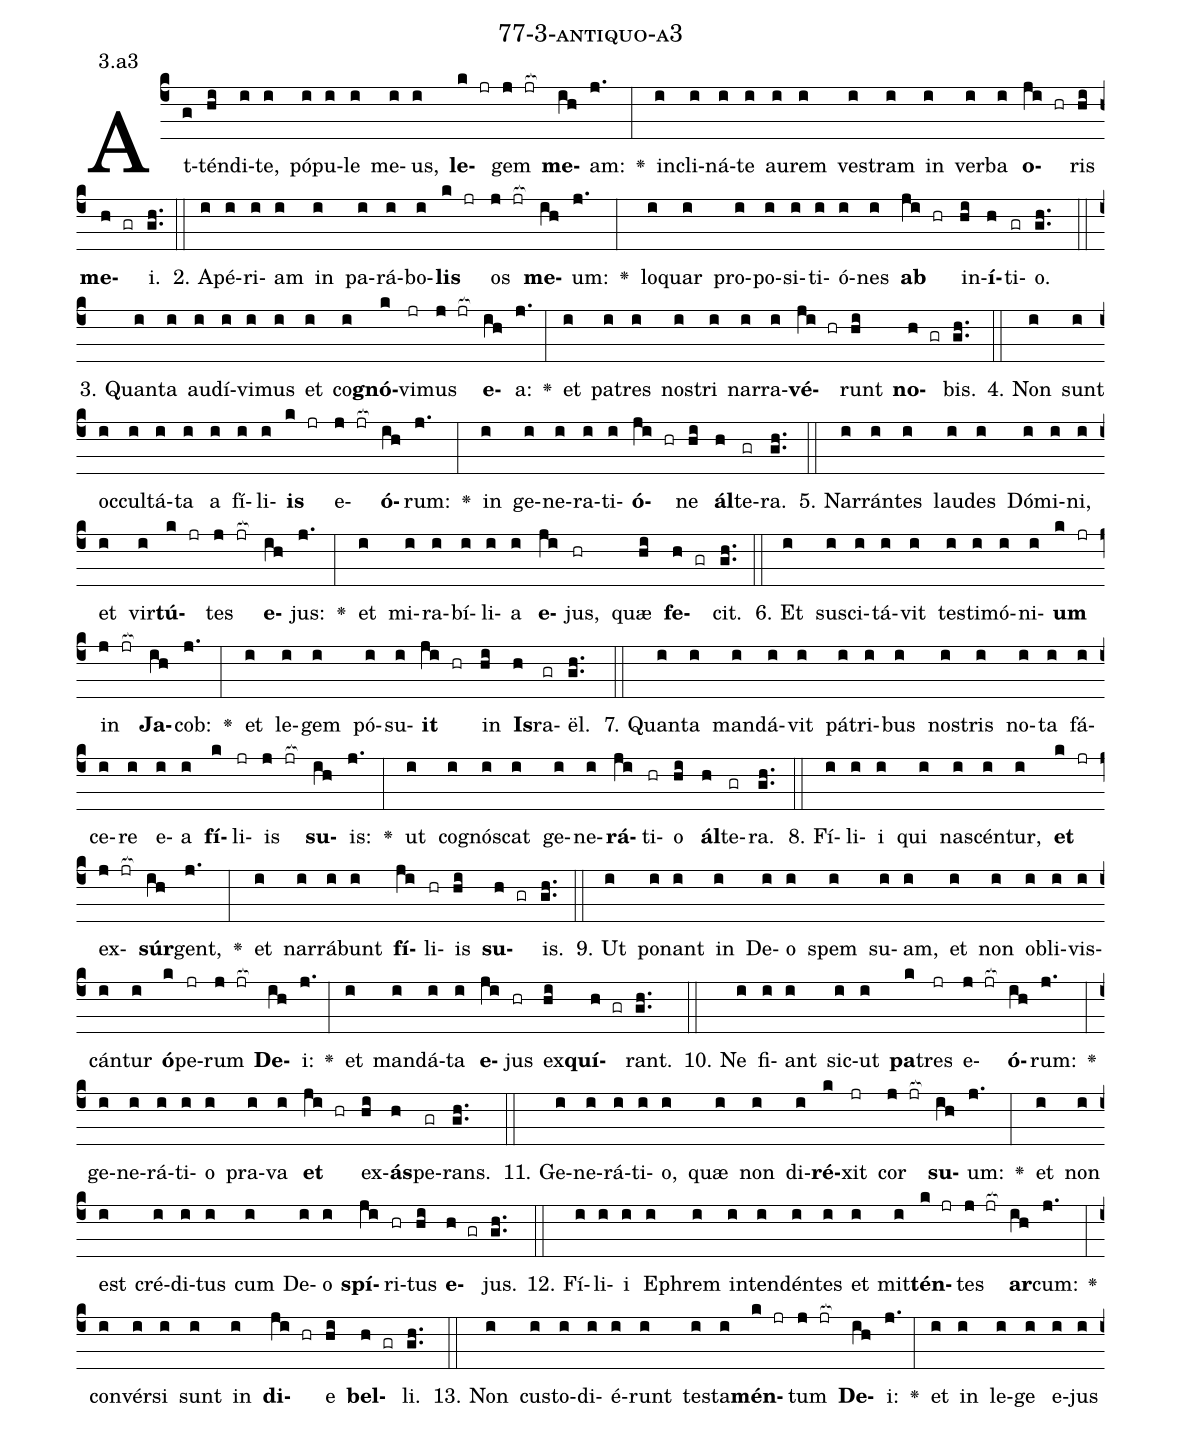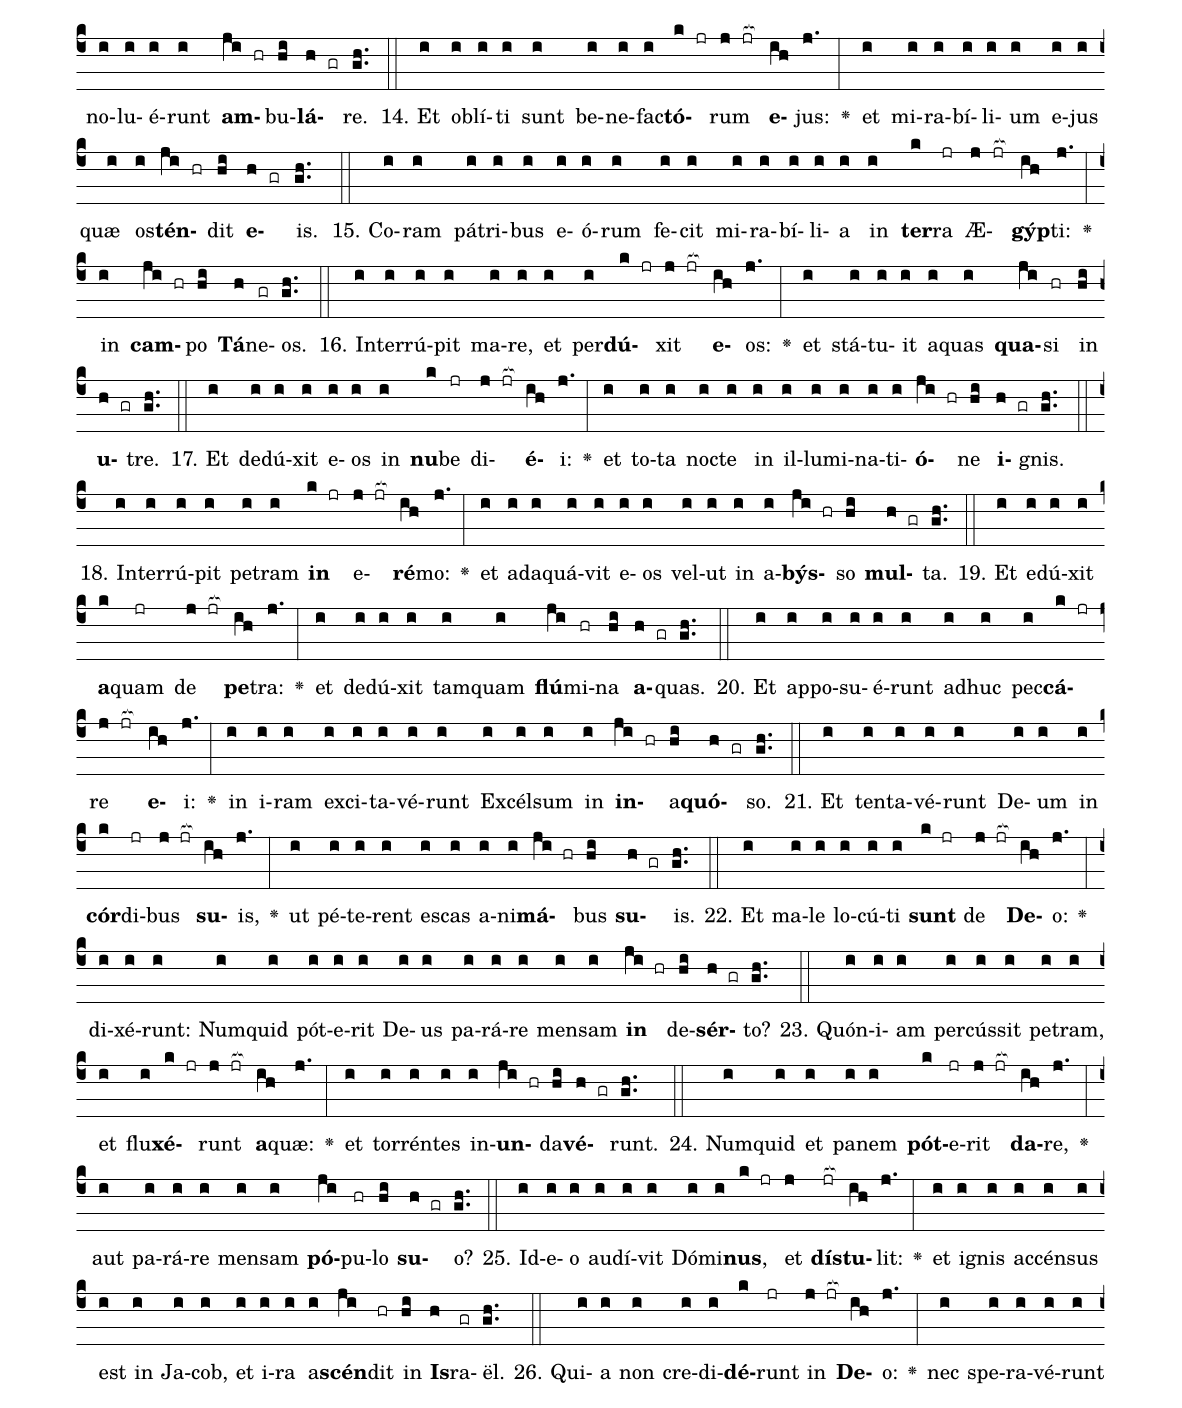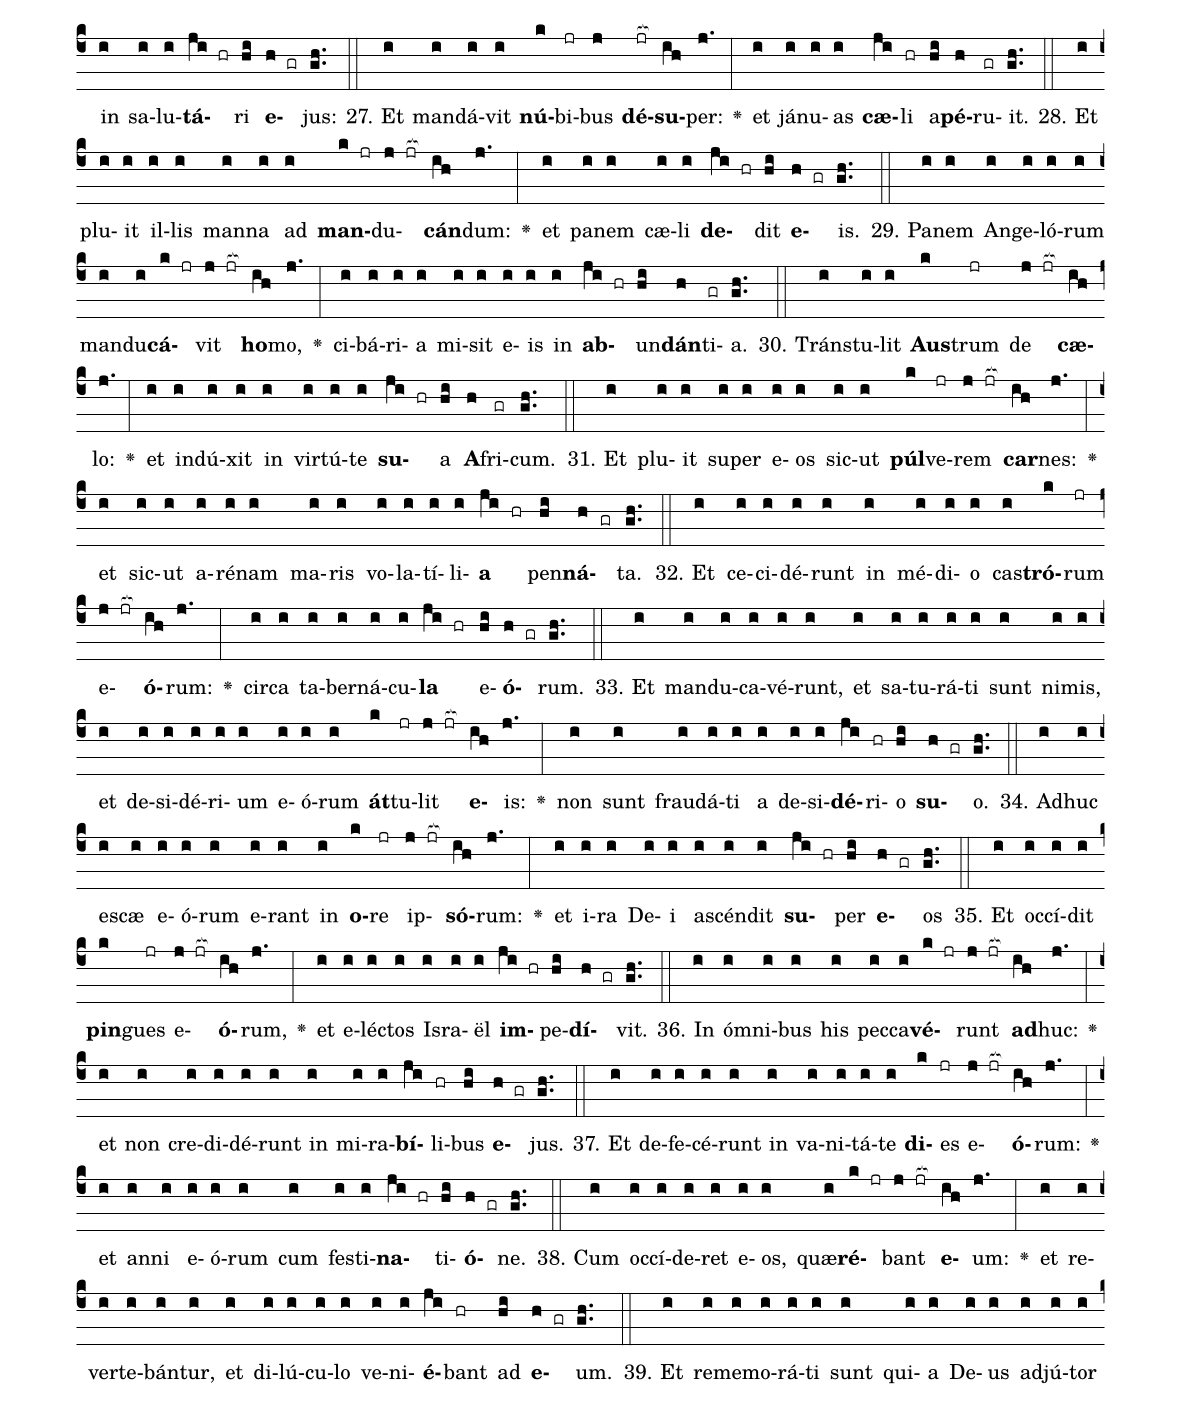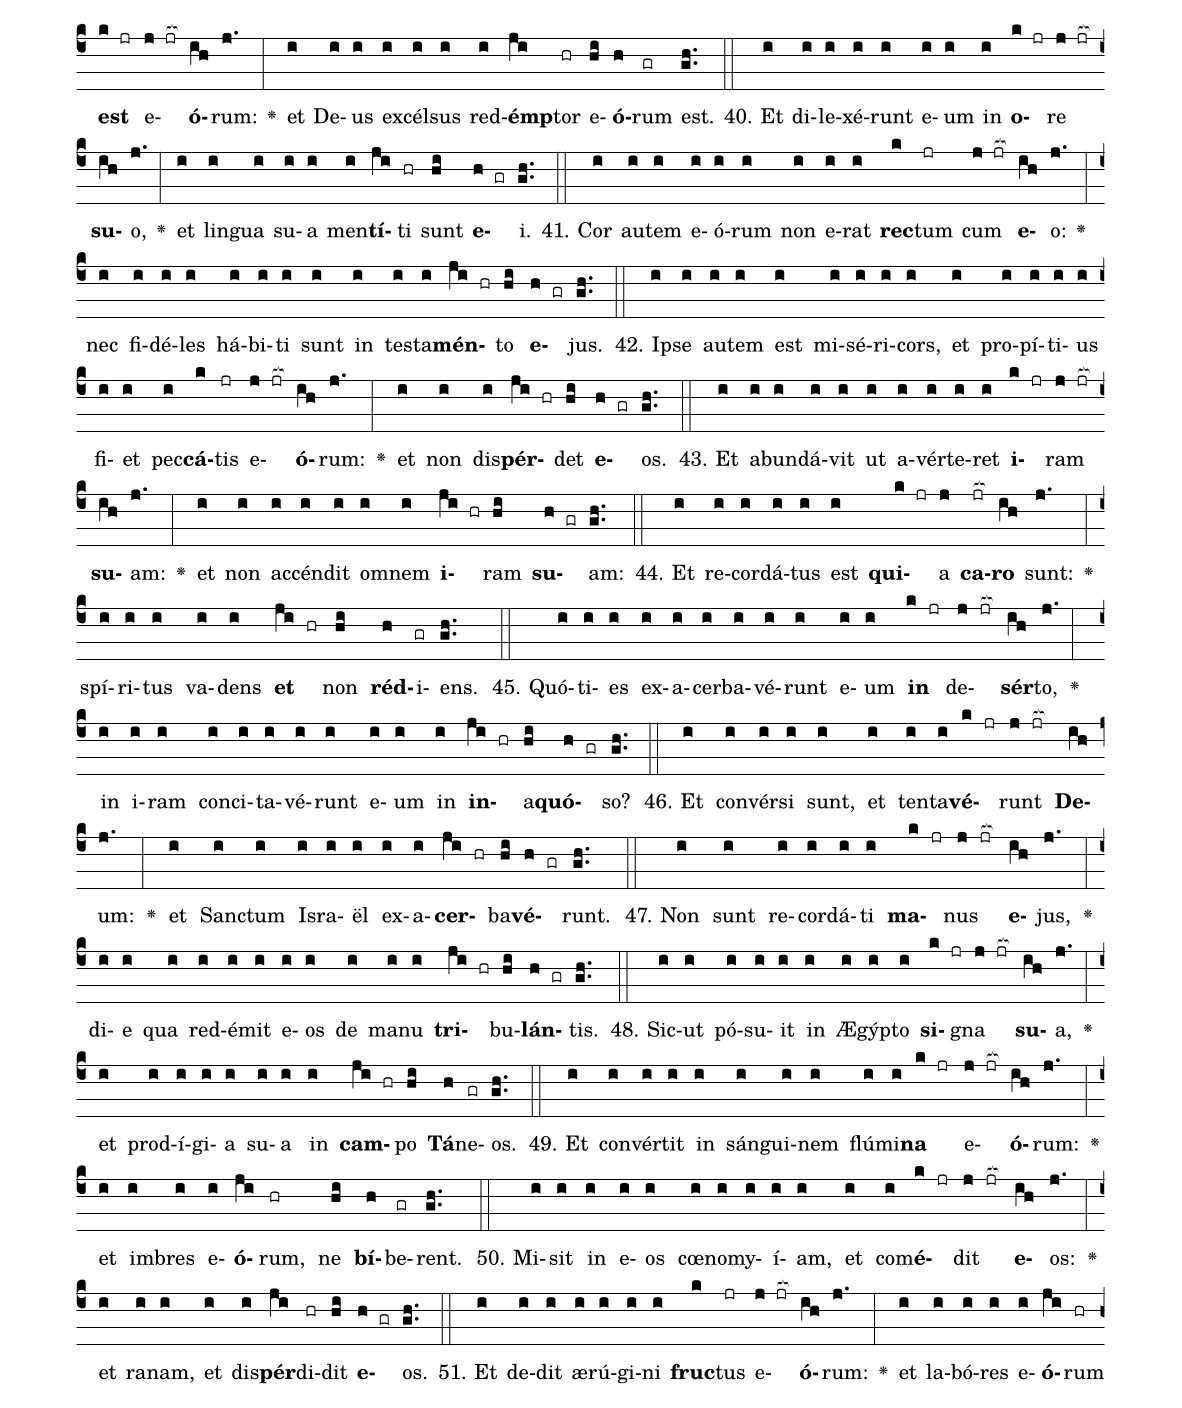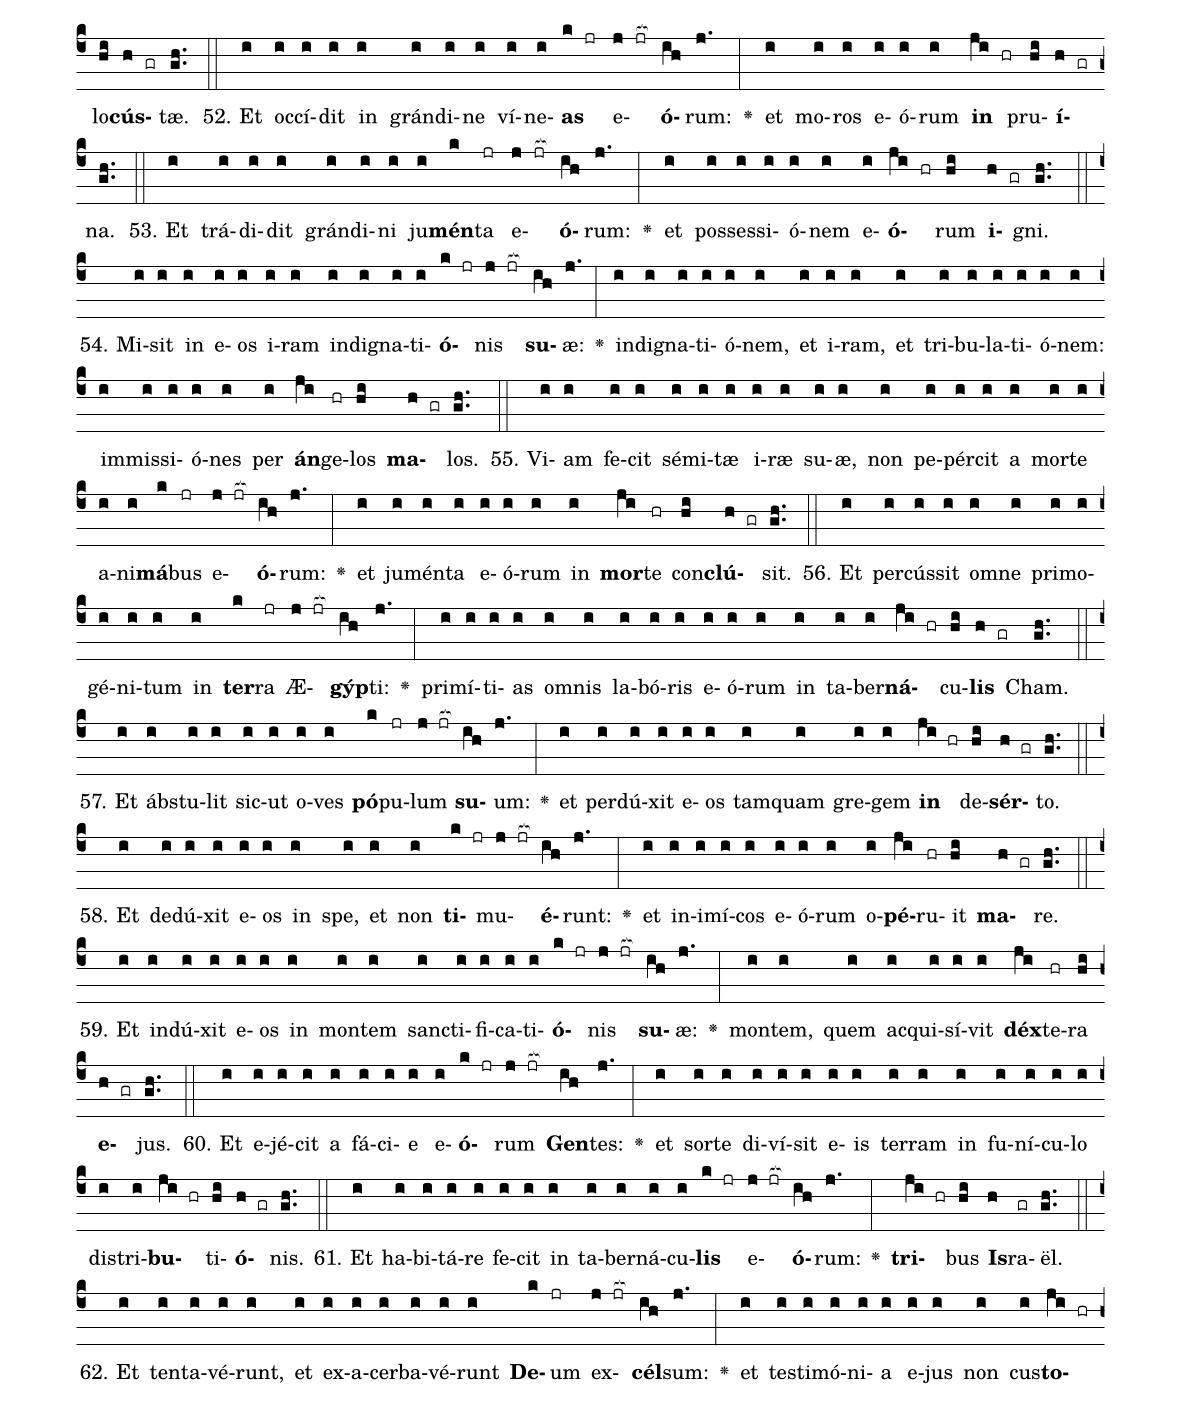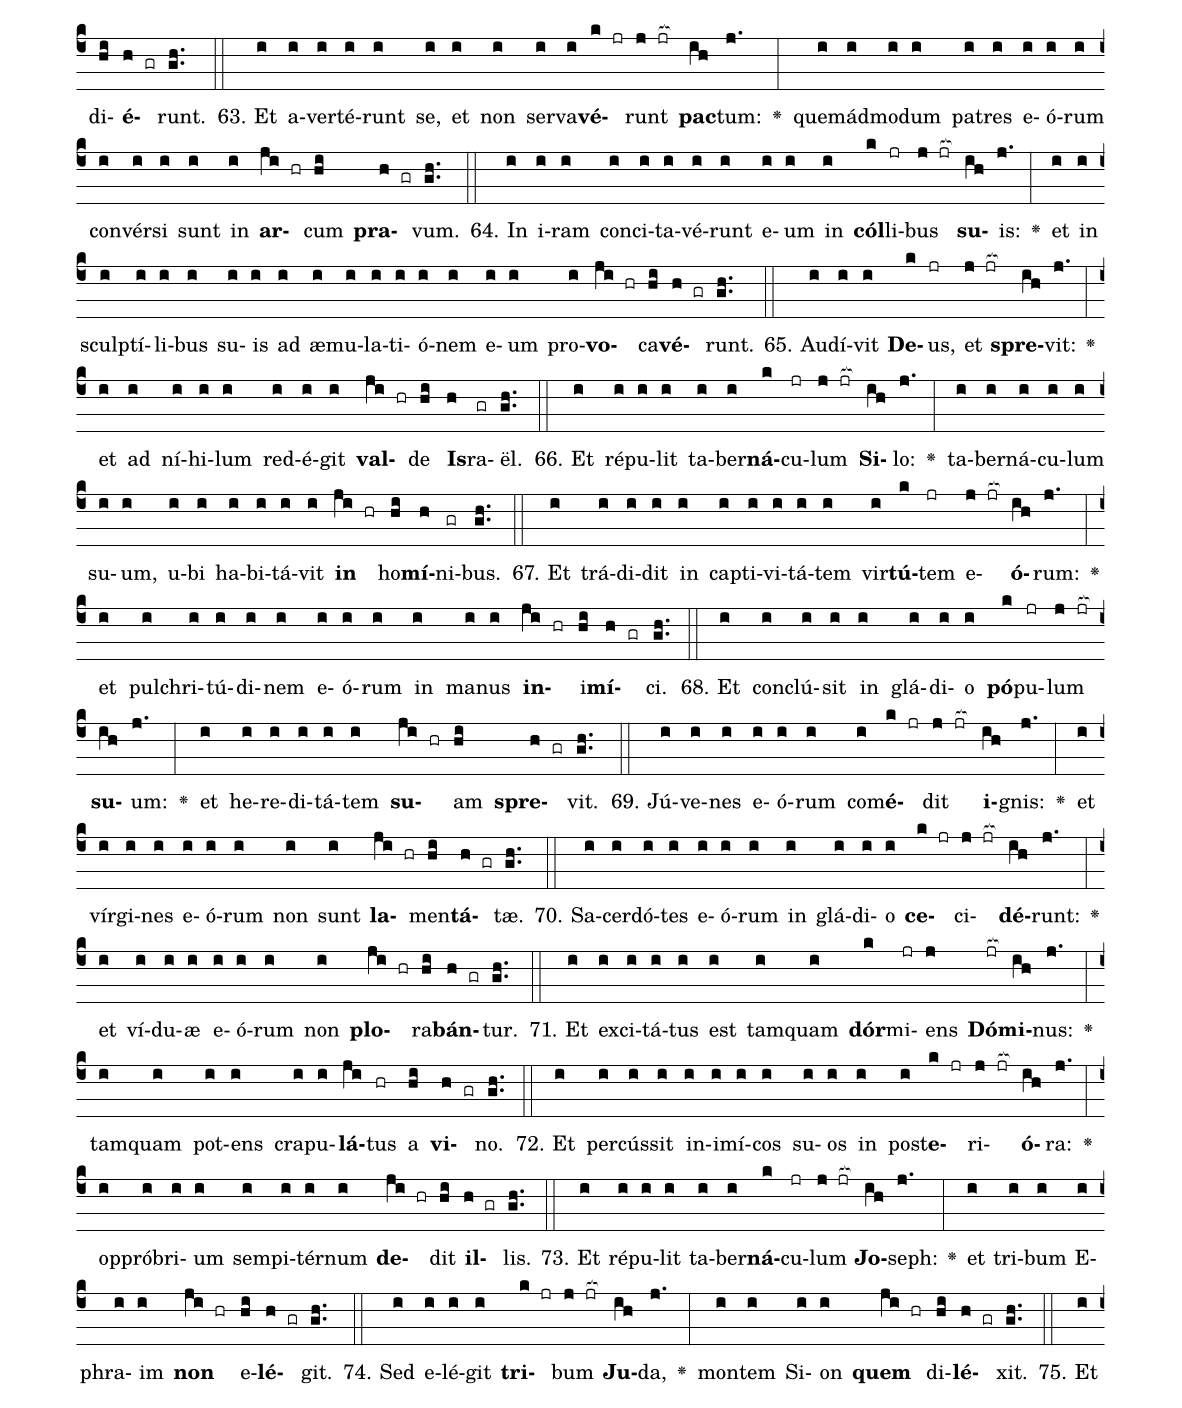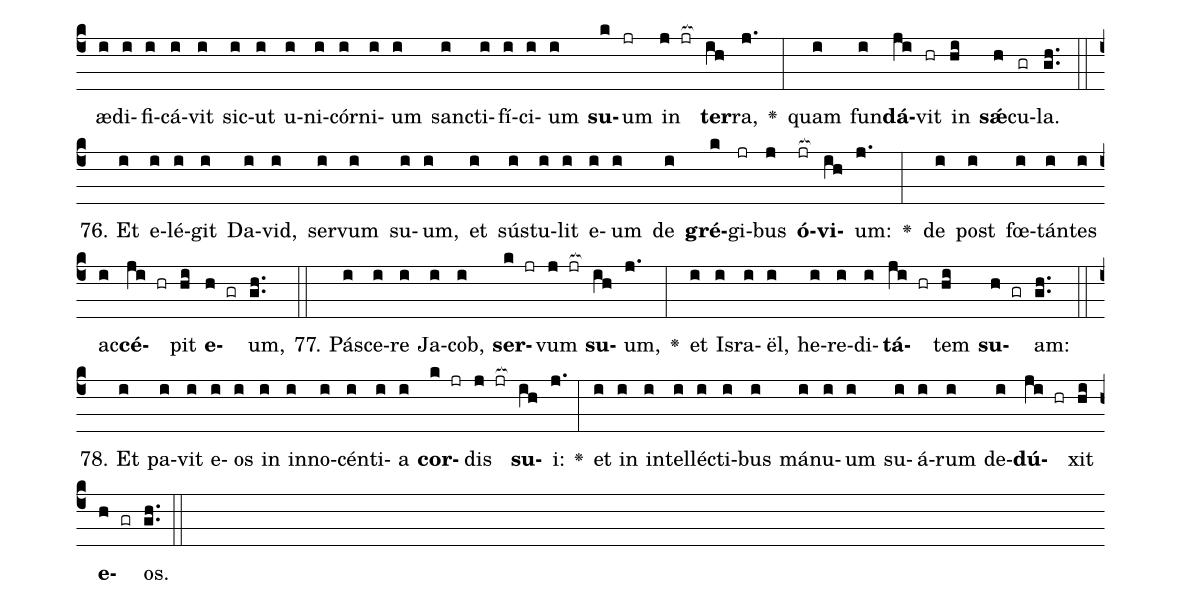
name: 77-3-antiquo-a3;
annotation: 3.a3;
%%
(c4)At(g)tén(hi)di(i)te,(i) pó(i)pu(i)le(i) me(i)us,(i) <b>le</b>(k jr)gem(j jr[ocb:1{]) <b>me</b>(ih[ocb:0}])am:(j.) <v>\greheightstar</v>(:) in(i)cli(i)ná(i)te(i) au(i)rem(i) ves(i)tram(i) in(i) ver(i)ba(i) <b>o</b>(ji hr)ris(hi) <b>me</b>(h gr)i.(gh..) (::)
2. A(i)pé(i)ri(i)am(i) in(i) pa(i)rá(i)bo(i)<b>lis</b>(k jr) os(j jr[ocb:1{]) <b>me</b>(ih[ocb:0}])um:(j.) <v>\greheightstar</v>(:) lo(i)quar(i) pro(i)po(i)si(i)ti(i)ó(i)nes(i) <b>ab</b>(ji hr) in(hi)<b>í</b>(h)ti(gr)o.(gh..) (::)
3. Quan(i)ta(i) au(i)dí(i)vi(i)mus(i) et(i) co(i)<b>gnó</b>(k)vi(jr)mus(j jr[ocb:1{]) <b>e</b>(ih[ocb:0}])a:(j.) <v>\greheightstar</v>(:) et(i) pa(i)tres(i) nos(i)tri(i) nar(i)ra(i)<b>vé</b>(ji hr)runt(hi) <b>no</b>(h gr)bis.(gh..) (::)
4. Non(i) sunt(i) oc(i)cul(i)tá(i)ta(i) a(i) fí(i)li(i)<b>is</b>(k jr) e(j jr[ocb:1{])<b>ó</b>(ih[ocb:0}])rum:(j.) <v>\greheightstar</v>(:) in(i) ge(i)ne(i)ra(i)ti(i)<b>ó</b>(ji hr)ne(hi) <b>ál</b>(h)te(gr)ra.(gh..) (::)
5. Nar(i)rán(i)tes(i) lau(i)des(i) Dó(i)mi(i)ni,(i) et(i) vir(i)<b>tú</b>(k jr)tes(j jr[ocb:1{]) <b>e</b>(ih[ocb:0}])jus:(j.) <v>\greheightstar</v>(:) et(i) mi(i)ra(i)bí(i)li(i)a(i) <b>e</b>(ji)jus,(hr) quæ(hi) <b>fe</b>(h gr)cit.(gh..) (::)
6. Et(i) su(i)sci(i)tá(i)vit(i) tes(i)ti(i)mó(i)ni(i)<b>um</b>(k jr) in(j jr[ocb:1{]) <b>Ja</b>(ih[ocb:0}])cob:(j.) <v>\greheightstar</v>(:) et(i) le(i)gem(i) pó(i)su(i)<b>it</b>(ji hr) in(hi) <b>Is</b>(h)ra(gr)ël.(gh..) (::)
7. Quan(i)ta(i) man(i)dá(i)vit(i) pá(i)tri(i)bus(i) nos(i)tris(i) no(i)ta(i) fá(i)ce(i)re(i) e(i)a(i) <b>fí</b>(k)li(jr)is(j jr[ocb:1{]) <b>su</b>(ih[ocb:0}])is:(j.) <v>\greheightstar</v>(:) ut(i) co(i)gnós(i)cat(i) ge(i)ne(i)<b>rá</b>(ji)ti(hr)o(hi) <b>ál</b>(h)te(gr)ra.(gh..) (::)
8. Fí(i)li(i)i(i) qui(i) na(i)scén(i)tur,(i) <b>et</b>(k jr) ex(j jr[ocb:1{])<b>súr</b>(ih[ocb:0}])gent,(j.) <v>\greheightstar</v>(:) et(i) nar(i)rá(i)bunt(i) <b>fí</b>(ji)li(hr)is(hi) <b>su</b>(h gr)is.(gh..) (::)
9. Ut(i) po(i)nant(i) in(i) De(i)o(i) spem(i) su(i)am,(i) et(i) non(i) ob(i)li(i)vis(i)cán(i)tur(i) <b>ó</b>(k)pe(jr)rum(j jr[ocb:1{]) <b>De</b>(ih[ocb:0}])i:(j.) <v>\greheightstar</v>(:) et(i) man(i)dá(i)ta(i) <b>e</b>(ji)jus(hr) ex(hi)<b>quí</b>(h gr)rant.(gh..) (::)
10. Ne(i) fi(i)ant(i) sic(i)ut(i) <b>pa</b>(k)tres(jr) e(j jr[ocb:1{])<b>ó</b>(ih[ocb:0}])rum:(j.) <v>\greheightstar</v>(:) ge(i)ne(i)rá(i)ti(i)o(i) pra(i)va(i) <b>et</b>(ji hr) ex(hi)<b>ás</b>(h)pe(gr)rans.(gh..) (::)
11. Ge(i)ne(i)rá(i)ti(i)o,(i) quæ(i) non(i) di(i)<b>ré</b>(k)xit(jr) cor(j jr[ocb:1{]) <b>su</b>(ih[ocb:0}])um:(j.) <v>\greheightstar</v>(:) et(i) non(i) est(i) cré(i)di(i)tus(i) cum(i) De(i)o(i) <b>spí</b>(ji)ri(hr)tus(hi) <b>e</b>(h gr)jus.(gh..) (::)
12. Fí(i)li(i)i(i) E(i)phrem(i) in(i)ten(i)dén(i)tes(i) et(i) mit(i)<b>tén</b>(k jr)tes(j jr[ocb:1{]) <b>ar</b>(ih[ocb:0}])cum:(j.) <v>\greheightstar</v>(:) con(i)vér(i)si(i) sunt(i) in(i) <b>di</b>(ji hr)e(hi) <b>bel</b>(h gr)li.(gh..) (::)
13. Non(i) cus(i)to(i)di(i)é(i)runt(i) tes(i)ta(i)<b>mén</b>(k jr)tum(j jr[ocb:1{]) <b>De</b>(ih[ocb:0}])i:(j.) <v>\greheightstar</v>(:) et(i) in(i) le(i)ge(i) e(i)jus(i) no(i)lu(i)é(i)runt(i) <b>am</b>(ji hr)bu(hi)<b>lá</b>(h gr)re.(gh..) (::)
14. Et(i) ob(i)lí(i)ti(i) sunt(i) be(i)ne(i)fac(i)<b>tó</b>(k jr)rum(j jr[ocb:1{]) <b>e</b>(ih[ocb:0}])jus:(j.) <v>\greheightstar</v>(:) et(i) mi(i)ra(i)bí(i)li(i)um(i) e(i)jus(i) quæ(i) os(i)<b>tén</b>(ji hr)dit(hi) <b>e</b>(h gr)is.(gh..) (::)
15. Co(i)ram(i) pá(i)tri(i)bus(i) e(i)ó(i)rum(i) fe(i)cit(i) mi(i)ra(i)bí(i)li(i)a(i) in(i) <b>ter</b>(k)ra(jr) Æ(j jr[ocb:1{])<b>gýp</b>(ih[ocb:0}])ti:(j.) <v>\greheightstar</v>(:) in(i) <b>cam</b>(ji hr)po(hi) <b>Tá</b>(h)ne(gr)os.(gh..) (::)
16. In(i)ter(i)rú(i)pit(i) ma(i)re,(i) et(i) per(i)<b>dú</b>(k jr)xit(j jr[ocb:1{]) <b>e</b>(ih[ocb:0}])os:(j.) <v>\greheightstar</v>(:) et(i) stá(i)tu(i)it(i) a(i)quas(i) <b>qua</b>(ji)si(hr) in(hi) <b>u</b>(h gr)tre.(gh..) (::)
17. Et(i) de(i)dú(i)xit(i) e(i)os(i) in(i) <b>nu</b>(k)be(jr) di(j jr[ocb:1{])<b>é</b>(ih[ocb:0}])i:(j.) <v>\greheightstar</v>(:) et(i) to(i)ta(i) noc(i)te(i) in(i) il(i)lu(i)mi(i)na(i)ti(i)<b>ó</b>(ji hr)ne(hi) <b>i</b>(h gr)gnis.(gh..) (::)
18. In(i)ter(i)rú(i)pit(i) pe(i)tram(i) <b>in</b>(k jr) e(j jr[ocb:1{])<b>ré</b>(ih[ocb:0}])mo:(j.) <v>\greheightstar</v>(:) et(i) ad(i)a(i)quá(i)vit(i) e(i)os(i) vel(i)ut(i) in(i) a(i)<b>býs</b>(ji hr)so(hi) <b>mul</b>(h gr)ta.(gh..) (::)
19. Et(i) e(i)dú(i)xit(i) <b>a</b>(k)quam(jr) de(j jr[ocb:1{]) <b>pe</b>(ih[ocb:0}])tra:(j.) <v>\greheightstar</v>(:) et(i) de(i)dú(i)xit(i) tam(i)quam(i) <b>flú</b>(ji)mi(hr)na(hi) <b>a</b>(h gr)quas.(gh..) (::)
20. Et(i) ap(i)po(i)su(i)é(i)runt(i) ad(i)huc(i) pec(i)<b>cá</b>(k jr)re(j jr[ocb:1{]) <b>e</b>(ih[ocb:0}])i:(j.) <v>\greheightstar</v>(:) in(i) i(i)ram(i) ex(i)ci(i)ta(i)vé(i)runt(i) Ex(i)cél(i)sum(i) in(i) <b>in</b>(ji hr)a(hi)<b>quó</b>(h gr)so.(gh..) (::)
21. Et(i) ten(i)ta(i)vé(i)runt(i) De(i)um(i) in(i) <b>cór</b>(k)di(jr)bus(j jr[ocb:1{]) <b>su</b>(ih[ocb:0}])is,(j.) <v>\greheightstar</v>(:) ut(i) pé(i)te(i)rent(i) es(i)cas(i) a(i)ni(i)<b>má</b>(ji hr)bus(hi) <b>su</b>(h gr)is.(gh..) (::)
22. Et(i) ma(i)le(i) lo(i)cú(i)ti(i) <b>sunt</b>(k jr) de(j jr[ocb:1{]) <b>De</b>(ih[ocb:0}])o:(j.) <v>\greheightstar</v>(:) di(i)xé(i)runt:(i) Num(i)quid(i) pót(i)e(i)rit(i) De(i)us(i) pa(i)rá(i)re(i) men(i)sam(i) <b>in</b>(ji hr) de(hi)<b>sér</b>(h gr)to?(gh..) (::)
23. Quón(i)i(i)am(i) per(i)cús(i)sit(i) pe(i)tram,(i) et(i) flu(i)<b>xé</b>(k jr)runt(j jr[ocb:1{]) <b>a</b>(ih[ocb:0}])quæ:(j.) <v>\greheightstar</v>(:) et(i) tor(i)rén(i)tes(i) in(i)<b>un</b>(ji hr)da(hi)<b>vé</b>(h gr)runt.(gh..) (::)
24. Num(i)quid(i) et(i) pa(i)nem(i) <b>pót</b>(k)e(jr)rit(j jr[ocb:1{]) <b>da</b>(ih[ocb:0}])re,(j.) <v>\greheightstar</v>(:) aut(i) pa(i)rá(i)re(i) men(i)sam(i) <b>pó</b>(ji)pu(hr)lo(hi) <b>su</b>(h gr)o?(gh..) (::)
25. Id(i)e(i)o(i) au(i)dí(i)vit(i) Dó(i)mi(i)<b>nus</b>,(k jr) et(j) <b>dís</b>(jr[ocb:1{])<b>tu</b>(ih[ocb:0}])lit:(j.) <v>\greheightstar</v>(:) et(i) i(i)gnis(i) ac(i)cén(i)sus(i) est(i) in(i) Ja(i)cob,(i) et(i) i(i)ra(i) a(i)<b>scén</b>(ji)dit(hr) in(hi) <b>Is</b>(h)ra(gr)ël.(gh..) (::)
26. Qui(i)a(i) non(i) cre(i)di(i)<b>dé</b>(k)runt(jr) in(j jr[ocb:1{]) <b>De</b>(ih[ocb:0}])o:(j.) <v>\greheightstar</v>(:) nec(i) spe(i)ra(i)vé(i)runt(i) in(i) sa(i)lu(i)<b>tá</b>(ji hr)ri(hi) <b>e</b>(h gr)jus:(gh..) (::)
27. Et(i) man(i)dá(i)vit(i) <b>nú</b>(k)bi(jr)bus(j) <b>dé</b>(jr[ocb:1{])<b>su</b>(ih[ocb:0}])per:(j.) <v>\greheightstar</v>(:) et(i) já(i)nu(i)as(i) <b>cæ</b>(ji)li(hr) a(hi)<b>pé</b>(h)ru(gr)it.(gh..) (::)
28. Et(i) plu(i)it(i) il(i)lis(i) man(i)na(i) ad(i) <b>man</b>(k jr)du(j jr[ocb:1{])<b>cán</b>(ih[ocb:0}])dum:(j.) <v>\greheightstar</v>(:) et(i) pa(i)nem(i) cæ(i)li(i) <b>de</b>(ji hr)dit(hi) <b>e</b>(h gr)is.(gh..) (::)
29. Pa(i)nem(i) An(i)ge(i)ló(i)rum(i) man(i)du(i)<b>cá</b>(k jr)vit(j jr[ocb:1{]) <b>ho</b>(ih[ocb:0}])mo,(j.) <v>\greheightstar</v>(:) ci(i)bá(i)ri(i)a(i) mi(i)sit(i) e(i)is(i) in(i) <b>ab</b>(ji hr)un(hi)<b>dán</b>(h)ti(gr)a.(gh..) (::)
30. Tráns(i)tu(i)lit(i) <b>Aus</b>(k)trum(jr) de(j jr[ocb:1{]) <b>cæ</b>(ih[ocb:0}])lo:(j.) <v>\greheightstar</v>(:) et(i) in(i)dú(i)xit(i) in(i) vir(i)tú(i)te(i) <b>su</b>(ji hr)a(hi) <b>A</b>(h)fri(gr)cum.(gh..) (::)
31. Et(i) plu(i)it(i) su(i)per(i) e(i)os(i) sic(i)ut(i) <b>púl</b>(k)ve(jr)rem(j jr[ocb:1{]) <b>car</b>(ih[ocb:0}])nes:(j.) <v>\greheightstar</v>(:) et(i) sic(i)ut(i) a(i)ré(i)nam(i) ma(i)ris(i) vo(i)la(i)tí(i)li(i)<b>a</b>(ji hr) pen(hi)<b>ná</b>(h gr)ta.(gh..) (::)
32. Et(i) ce(i)ci(i)dé(i)runt(i) in(i) mé(i)di(i)o(i) cas(i)<b>tró</b>(k)rum(jr) e(j jr[ocb:1{])<b>ó</b>(ih[ocb:0}])rum:(j.) <v>\greheightstar</v>(:) cir(i)ca(i) ta(i)ber(i)ná(i)cu(i)<b>la</b>(ji hr) e(hi)<b>ó</b>(h gr)rum.(gh..) (::)
33. Et(i) man(i)du(i)ca(i)vé(i)runt,(i) et(i) sa(i)tu(i)rá(i)ti(i) sunt(i) ni(i)mis,(i) et(i) de(i)si(i)dé(i)ri(i)um(i) e(i)ó(i)rum(i) <b>át</b>(k)tu(jr)lit(j jr[ocb:1{]) <b>e</b>(ih[ocb:0}])is:(j.) <v>\greheightstar</v>(:) non(i) sunt(i) frau(i)dá(i)ti(i) a(i) de(i)si(i)<b>dé</b>(ji)ri(hr)o(hi) <b>su</b>(h gr)o.(gh..) (::)
34. Ad(i)huc(i) e(i)scæ(i) e(i)ó(i)rum(i) e(i)rant(i) in(i) <b>o</b>(k)re(jr) ip(j jr[ocb:1{])<b>só</b>(ih[ocb:0}])rum:(j.) <v>\greheightstar</v>(:) et(i) i(i)ra(i) De(i)i(i) a(i)scén(i)dit(i) <b>su</b>(ji hr)per(hi) <b>e</b>(h gr)os(gh..) (::)
35. Et(i) oc(i)cí(i)dit(i) <b>pin</b>(k)gues(jr) e(j jr[ocb:1{])<b>ó</b>(ih[ocb:0}])rum,(j.) <v>\greheightstar</v>(:) et(i) e(i)léc(i)tos(i) Is(i)ra(i)ël(i) <b>im</b>(ji hr)pe(hi)<b>dí</b>(h gr)vit.(gh..) (::)
36. In(i) óm(i)ni(i)bus(i) his(i) pec(i)ca(i)<b>vé</b>(k jr)runt(j jr[ocb:1{]) <b>ad</b>(ih[ocb:0}])huc:(j.) <v>\greheightstar</v>(:) et(i) non(i) cre(i)di(i)dé(i)runt(i) in(i) mi(i)ra(i)<b>bí</b>(ji)li(hr)bus(hi) <b>e</b>(h gr)jus.(gh..) (::)
37. Et(i) de(i)fe(i)cé(i)runt(i) in(i) va(i)ni(i)tá(i)te(i) <b>di</b>(k)es(jr) e(j jr[ocb:1{])<b>ó</b>(ih[ocb:0}])rum:(j.) <v>\greheightstar</v>(:) et(i) an(i)ni(i) e(i)ó(i)rum(i) cum(i) fes(i)ti(i)<b>na</b>(ji hr)ti(hi)<b>ó</b>(h gr)ne.(gh..) (::)
38. Cum(i) oc(i)cí(i)de(i)ret(i) e(i)os,(i) quæ(i)<b>ré</b>(k jr)bant(j jr[ocb:1{]) <b>e</b>(ih[ocb:0}])um:(j.) <v>\greheightstar</v>(:) et(i) re(i)ver(i)te(i)bán(i)tur,(i) et(i) di(i)lú(i)cu(i)lo(i) ve(i)ni(i)<b>é</b>(ji)bant(hr) ad(hi) <b>e</b>(h gr)um.(gh..) (::)
39. Et(i) re(i)me(i)mo(i)rá(i)ti(i) sunt(i) qui(i)a(i) De(i)us(i) ad(i)jú(i)tor(i) <b>est</b>(k jr) e(j jr[ocb:1{])<b>ó</b>(ih[ocb:0}])rum:(j.) <v>\greheightstar</v>(:) et(i) De(i)us(i) ex(i)cél(i)sus(i) red(i)<b>émp</b>(ji)tor(hr) e(hi)<b>ó</b>(h)rum(gr) est.(gh..) (::)
40. Et(i) di(i)le(i)xé(i)runt(i) e(i)um(i) in(i) <b>o</b>(k jr)re(j jr[ocb:1{]) <b>su</b>(ih[ocb:0}])o,(j.) <v>\greheightstar</v>(:) et(i) lin(i)gua(i) su(i)a(i) men(i)<b>tí</b>(ji)ti(hr) sunt(hi) <b>e</b>(h gr)i.(gh..) (::)
41. Cor(i) au(i)tem(i) e(i)ó(i)rum(i) non(i) e(i)rat(i) <b>rec</b>(k)tum(jr) cum(j jr[ocb:1{]) <b>e</b>(ih[ocb:0}])o:(j.) <v>\greheightstar</v>(:) nec(i) fi(i)dé(i)les(i) há(i)bi(i)ti(i) sunt(i) in(i) tes(i)ta(i)<b>mén</b>(ji hr)to(hi) <b>e</b>(h gr)jus.(gh..) (::)
42. Ip(i)se(i) au(i)tem(i) est(i) mi(i)sé(i)ri(i)cors,(i) et(i) pro(i)pí(i)ti(i)us(i) fi(i)et(i) pec(i)<b>cá</b>(k)tis(jr) e(j jr[ocb:1{])<b>ó</b>(ih[ocb:0}])rum:(j.) <v>\greheightstar</v>(:) et(i) non(i) dis(i)<b>pér</b>(ji hr)det(hi) <b>e</b>(h gr)os.(gh..) (::)
43. Et(i) ab(i)un(i)dá(i)vit(i) ut(i) a(i)vér(i)te(i)ret(i) <b>i</b>(k jr)ram(j jr[ocb:1{]) <b>su</b>(ih[ocb:0}])am:(j.) <v>\greheightstar</v>(:) et(i) non(i) ac(i)cén(i)dit(i) om(i)nem(i) <b>i</b>(ji hr)ram(hi) <b>su</b>(h gr)am:(gh..) (::)
44. Et(i) re(i)cor(i)dá(i)tus(i) est(i) <b>qui</b>(k jr)a(j) <b>ca</b>(jr[ocb:1{])<b>ro</b>(ih[ocb:0}]) sunt:(j.) <v>\greheightstar</v>(:) spí(i)ri(i)tus(i) va(i)dens(i) <b>et</b>(ji hr) non(hi) <b>réd</b>(h)i(gr)ens.(gh..) (::)
45. Quó(i)ti(i)es(i) ex(i)a(i)cer(i)ba(i)vé(i)runt(i) e(i)um(i) <b>in</b>(k jr) de(j jr[ocb:1{])<b>sér</b>(ih[ocb:0}])to,(j.) <v>\greheightstar</v>(:) in(i) i(i)ram(i) con(i)ci(i)ta(i)vé(i)runt(i) e(i)um(i) in(i) <b>in</b>(ji hr)a(hi)<b>quó</b>(h gr)so?(gh..) (::)
46. Et(i) con(i)vér(i)si(i) sunt,(i) et(i) ten(i)ta(i)<b>vé</b>(k jr)runt(j jr[ocb:1{]) <b>De</b>(ih[ocb:0}])um:(j.) <v>\greheightstar</v>(:) et(i) Sanc(i)tum(i) Is(i)ra(i)ël(i) ex(i)a(i)<b>cer</b>(ji hr)ba(hi)<b>vé</b>(h gr)runt.(gh..) (::)
47. Non(i) sunt(i) re(i)cor(i)dá(i)ti(i) <b>ma</b>(k jr)nus(j jr[ocb:1{]) <b>e</b>(ih[ocb:0}])jus,(j.) <v>\greheightstar</v>(:) di(i)e(i) qua(i) red(i)é(i)mit(i) e(i)os(i) de(i) ma(i)nu(i) <b>tri</b>(ji hr)bu(hi)<b>lán</b>(h gr)tis.(gh..) (::)
48. Sic(i)ut(i) pó(i)su(i)it(i) in(i) Æ(i)gýp(i)to(i) <b>si</b>(k jr)gna(j jr[ocb:1{]) <b>su</b>(ih[ocb:0}])a,(j.) <v>\greheightstar</v>(:) et(i) prod(i)í(i)gi(i)a(i) su(i)a(i) in(i) <b>cam</b>(ji hr)po(hi) <b>Tá</b>(h)ne(gr)os.(gh..) (::)
49. Et(i) con(i)vér(i)tit(i) in(i) sán(i)gui(i)nem(i) flú(i)mi(i)<b>na</b>(k jr) e(j jr[ocb:1{])<b>ó</b>(ih[ocb:0}])rum:(j.) <v>\greheightstar</v>(:) et(i) im(i)bres(i) e(i)<b>ó</b>(ji)rum,(hr) ne(hi) <b>bí</b>(h)be(gr)rent.(gh..) (::)
50. Mi(i)sit(i) in(i) e(i)os(i) cœ(i)no(i)my(i)í(i)am,(i) et(i) com(i)<b>é</b>(k jr)dit(j jr[ocb:1{]) <b>e</b>(ih[ocb:0}])os:(j.) <v>\greheightstar</v>(:) et(i) ra(i)nam,(i) et(i) dis(i)<b>pér</b>(ji)di(hr)dit(hi) <b>e</b>(h gr)os.(gh..) (::)
51. Et(i) de(i)dit(i) æ(i)rú(i)gi(i)ni(i) <b>fruc</b>(k)tus(jr) e(j jr[ocb:1{])<b>ó</b>(ih[ocb:0}])rum:(j.) <v>\greheightstar</v>(:) et(i) la(i)bó(i)res(i) e(i)<b>ó</b>(ji)rum(hr) lo(hi)<b>cús</b>(h gr)tæ.(gh..) (::)
52. Et(i) oc(i)cí(i)dit(i) in(i) grán(i)di(i)ne(i) ví(i)ne(i)<b>as</b>(k jr) e(j jr[ocb:1{])<b>ó</b>(ih[ocb:0}])rum:(j.) <v>\greheightstar</v>(:) et(i) mo(i)ros(i) e(i)ó(i)rum(i) <b>in</b>(ji hr) pru(hi)<b>í</b>(h gr)na.(gh..) (::)
53. Et(i) trá(i)di(i)dit(i) grán(i)di(i)ni(i) ju(i)<b>mén</b>(k)ta(jr) e(j jr[ocb:1{])<b>ó</b>(ih[ocb:0}])rum:(j.) <v>\greheightstar</v>(:) et(i) pos(i)ses(i)si(i)ó(i)nem(i) e(i)<b>ó</b>(ji hr)rum(hi) <b>i</b>(h gr)gni.(gh..) (::)
54. Mi(i)sit(i) in(i) e(i)os(i) i(i)ram(i) in(i)di(i)gna(i)ti(i)<b>ó</b>(k jr)nis(j jr[ocb:1{]) <b>su</b>(ih[ocb:0}])æ:(j.) <v>\greheightstar</v>(:) in(i)di(i)gna(i)ti(i)ó(i)nem,(i) et(i) i(i)ram,(i) et(i) tri(i)bu(i)la(i)ti(i)ó(i)nem:(i) im(i)mis(i)si(i)ó(i)nes(i) per(i) <b>án</b>(ji)ge(hr)los(hi) <b>ma</b>(h gr)los.(gh..) (::)
55. Vi(i)am(i) fe(i)cit(i) sé(i)mi(i)tæ(i) i(i)ræ(i) su(i)æ,(i) non(i) pe(i)pér(i)cit(i) a(i) mor(i)te(i) a(i)ni(i)<b>má</b>(k)bus(jr) e(j jr[ocb:1{])<b>ó</b>(ih[ocb:0}])rum:(j.) <v>\greheightstar</v>(:) et(i) ju(i)mén(i)ta(i) e(i)ó(i)rum(i) in(i) <b>mor</b>(ji)te(hr) con(hi)<b>clú</b>(h gr)sit.(gh..) (::)
56. Et(i) per(i)cús(i)sit(i) om(i)ne(i) pri(i)mo(i)gé(i)ni(i)tum(i) in(i) <b>ter</b>(k)ra(jr) Æ(j jr[ocb:1{])<b>gýp</b>(ih[ocb:0}])ti:(j.) <v>\greheightstar</v>(:) pri(i)mí(i)ti(i)as(i) om(i)nis(i) la(i)bó(i)ris(i) e(i)ó(i)rum(i) in(i) ta(i)ber(i)<b>ná</b>(ji hr)cu(hi)<b>lis</b>(h gr) Cham.(gh..) (::)
57. Et(i) ábs(i)tu(i)lit(i) sic(i)ut(i) o(i)ves(i) <b>pó</b>(k)pu(jr)lum(j jr[ocb:1{]) <b>su</b>(ih[ocb:0}])um:(j.) <v>\greheightstar</v>(:) et(i) per(i)dú(i)xit(i) e(i)os(i) tam(i)quam(i) gre(i)gem(i) <b>in</b>(ji hr) de(hi)<b>sér</b>(h gr)to.(gh..) (::)
58. Et(i) de(i)dú(i)xit(i) e(i)os(i) in(i) spe,(i) et(i) non(i) <b>ti</b>(k jr)mu(j jr[ocb:1{])<b>é</b>(ih[ocb:0}])runt:(j.) <v>\greheightstar</v>(:) et(i) in(i)i(i)mí(i)cos(i) e(i)ó(i)rum(i) o(i)<b>pé</b>(ji)ru(hr)it(hi) <b>ma</b>(h gr)re.(gh..) (::)
59. Et(i) in(i)dú(i)xit(i) e(i)os(i) in(i) mon(i)tem(i) sanc(i)ti(i)fi(i)ca(i)ti(i)<b>ó</b>(k jr)nis(j jr[ocb:1{]) <b>su</b>(ih[ocb:0}])æ:(j.) <v>\greheightstar</v>(:) mon(i)tem,(i) quem(i) ac(i)qui(i)sí(i)vit(i) <b>déx</b>(ji)te(hr)ra(hi) <b>e</b>(h gr)jus.(gh..) (::)
60. Et(i) e(i)jé(i)cit(i) a(i) fá(i)ci(i)e(i) e(i)<b>ó</b>(k jr)rum(j jr[ocb:1{]) <b>Gen</b>(ih[ocb:0}])tes:(j.) <v>\greheightstar</v>(:) et(i) sor(i)te(i) di(i)ví(i)sit(i) e(i)is(i) ter(i)ram(i) in(i) fu(i)ní(i)cu(i)lo(i) dis(i)tri(i)<b>bu</b>(ji hr)ti(hi)<b>ó</b>(h gr)nis.(gh..) (::)
61. Et(i) ha(i)bi(i)tá(i)re(i) fe(i)cit(i) in(i) ta(i)ber(i)ná(i)cu(i)<b>lis</b>(k jr) e(j jr[ocb:1{])<b>ó</b>(ih[ocb:0}])rum:(j.) <v>\greheightstar</v>(:) <b>tri</b>(ji hr)bus(hi) <b>Is</b>(h)ra(gr)ël.(gh..) (::)
62. Et(i) ten(i)ta(i)vé(i)runt,(i) et(i) ex(i)a(i)cer(i)ba(i)vé(i)runt(i) <b>De</b>(k)um(jr) ex(j jr[ocb:1{])<b>cél</b>(ih[ocb:0}])sum:(j.) <v>\greheightstar</v>(:) et(i) tes(i)ti(i)mó(i)ni(i)a(i) e(i)jus(i) non(i) cus(i)<b>to</b>(ji hr)di(hi)<b>é</b>(h gr)runt.(gh..) (::)
63. Et(i) a(i)ver(i)té(i)runt(i) se,(i) et(i) non(i) ser(i)va(i)<b>vé</b>(k jr)runt(j jr[ocb:1{]) <b>pac</b>(ih[ocb:0}])tum:(j.) <v>\greheightstar</v>(:) quem(i)ád(i)mo(i)dum(i) pa(i)tres(i) e(i)ó(i)rum(i) con(i)vér(i)si(i) sunt(i) in(i) <b>ar</b>(ji hr)cum(hi) <b>pra</b>(h gr)vum.(gh..) (::)
64. In(i) i(i)ram(i) con(i)ci(i)ta(i)vé(i)runt(i) e(i)um(i) in(i) <b>cól</b>(k)li(jr)bus(j jr[ocb:1{]) <b>su</b>(ih[ocb:0}])is:(j.) <v>\greheightstar</v>(:) et(i) in(i) sculp(i)tí(i)li(i)bus(i) su(i)is(i) ad(i) æ(i)mu(i)la(i)ti(i)ó(i)nem(i) e(i)um(i) pro(i)<b>vo</b>(ji hr)ca(hi)<b>vé</b>(h gr)runt.(gh..) (::)
65. Au(i)dí(i)vit(i) <b>De</b>(k)us,(jr) et(j jr[ocb:1{]) <b>spre</b>(ih[ocb:0}])vit:(j.) <v>\greheightstar</v>(:) et(i) ad(i) ní(i)hi(i)lum(i) red(i)é(i)git(i) <b>val</b>(ji hr)de(hi) <b>Is</b>(h)ra(gr)ël.(gh..) (::)
66. Et(i) ré(i)pu(i)lit(i) ta(i)ber(i)<b>ná</b>(k)cu(jr)lum(j jr[ocb:1{]) <b>Si</b>(ih[ocb:0}])lo:(j.) <v>\greheightstar</v>(:) ta(i)ber(i)ná(i)cu(i)lum(i) su(i)um,(i) u(i)bi(i) ha(i)bi(i)tá(i)vit(i) <b>in</b>(ji hr) ho(hi)<b>mí</b>(h)ni(gr)bus.(gh..) (::)
67. Et(i) trá(i)di(i)dit(i) in(i) cap(i)ti(i)vi(i)tá(i)tem(i) vir(i)<b>tú</b>(k)tem(jr) e(j jr[ocb:1{])<b>ó</b>(ih[ocb:0}])rum:(j.) <v>\greheightstar</v>(:) et(i) pul(i)chri(i)tú(i)di(i)nem(i) e(i)ó(i)rum(i) in(i) ma(i)nus(i) <b>in</b>(ji hr)i(hi)<b>mí</b>(h gr)ci.(gh..) (::)
68. Et(i) con(i)clú(i)sit(i) in(i) glá(i)di(i)o(i) <b>pó</b>(k)pu(jr)lum(j jr[ocb:1{]) <b>su</b>(ih[ocb:0}])um:(j.) <v>\greheightstar</v>(:) et(i) he(i)re(i)di(i)tá(i)tem(i) <b>su</b>(ji hr)am(hi) <b>spre</b>(h gr)vit.(gh..) (::)
69. Jú(i)ve(i)nes(i) e(i)ó(i)rum(i) com(i)<b>é</b>(k jr)dit(j jr[ocb:1{]) <b>i</b>(ih[ocb:0}])gnis:(j.) <v>\greheightstar</v>(:) et(i) vír(i)gi(i)nes(i) e(i)ó(i)rum(i) non(i) sunt(i) <b>la</b>(ji hr)men(hi)<b>tá</b>(h gr)tæ.(gh..) (::)
70. Sa(i)cer(i)dó(i)tes(i) e(i)ó(i)rum(i) in(i) glá(i)di(i)o(i) <b>ce</b>(k jr)ci(j jr[ocb:1{])<b>dé</b>(ih[ocb:0}])runt:(j.) <v>\greheightstar</v>(:) et(i) ví(i)du(i)æ(i) e(i)ó(i)rum(i) non(i) <b>plo</b>(ji hr)ra(hi)<b>bán</b>(h gr)tur.(gh..) (::)
71. Et(i) ex(i)ci(i)tá(i)tus(i) est(i) tam(i)quam(i) <b>dór</b>(k)mi(jr)ens(j) <b>Dó</b>(jr[ocb:1{])<b>mi</b>(ih[ocb:0}])nus:(j.) <v>\greheightstar</v>(:) tam(i)quam(i) pot(i)ens(i) cra(i)pu(i)<b>lá</b>(ji)tus(hr) a(hi) <b>vi</b>(h gr)no.(gh..) (::)
72. Et(i) per(i)cús(i)sit(i) in(i)i(i)mí(i)cos(i) su(i)os(i) in(i) post(i)<b>e</b>(k jr)ri(j jr[ocb:1{])<b>ó</b>(ih[ocb:0}])ra:(j.) <v>\greheightstar</v>(:) op(i)pró(i)bri(i)um(i) sem(i)pi(i)tér(i)num(i) <b>de</b>(ji hr)dit(hi) <b>il</b>(h gr)lis.(gh..) (::)
73. Et(i) ré(i)pu(i)lit(i) ta(i)ber(i)<b>ná</b>(k)cu(jr)lum(j jr[ocb:1{]) <b>Jo</b>(ih[ocb:0}])seph:(j.) <v>\greheightstar</v>(:) et(i) tri(i)bum(i) E(i)phra(i)im(i) <b>non</b>(ji hr) e(hi)<b>lé</b>(h gr)git.(gh..) (::)
74. Sed(i) e(i)lé(i)git(i) <b>tri</b>(k jr)bum(j jr[ocb:1{]) <b>Ju</b>(ih[ocb:0}])da,(j.) <v>\greheightstar</v>(:) mon(i)tem(i) Si(i)on(i) <b>quem</b>(ji hr) di(hi)<b>lé</b>(h gr)xit.(gh..) (::)
75. Et(i) æ(i)di(i)fi(i)cá(i)vit(i) sic(i)ut(i) u(i)ni(i)cór(i)ni(i)um(i) sanc(i)ti(i)fí(i)ci(i)um(i) <b>su</b>(k)um(jr) in(j jr[ocb:1{]) <b>ter</b>(ih[ocb:0}])ra,(j.) <v>\greheightstar</v>(:) quam(i) fun(i)<b>dá</b>(ji)vit(hr) in(hi) <b>sǽ</b>(h)cu(gr)la.(gh..) (::)
76. Et(i) e(i)lé(i)git(i) Da(i)vid,(i) ser(i)vum(i) su(i)um,(i) et(i) sús(i)tu(i)lit(i) e(i)um(i) de(i) <b>gré</b>(k)gi(jr)bus(j) <b>ó</b>(jr[ocb:1{])<b>vi</b>(ih[ocb:0}])um:(j.) <v>\greheightstar</v>(:) de(i) post(i) fœ(i)tán(i)tes(i) ac(i)<b>cé</b>(ji hr)pit(hi) <b>e</b>(h gr)um,(gh..) (::)
77. Pá(i)sce(i)re(i) Ja(i)cob,(i) <b>ser</b>(k jr)vum(j jr[ocb:1{]) <b>su</b>(ih[ocb:0}])um,(j.) <v>\greheightstar</v>(:) et(i) Is(i)ra(i)ël,(i) he(i)re(i)di(i)<b>tá</b>(ji hr)tem(hi) <b>su</b>(h gr)am:(gh..) (::)
78. Et(i) pa(i)vit(i) e(i)os(i) in(i) in(i)no(i)cén(i)ti(i)a(i) <b>cor</b>(k jr)dis(j jr[ocb:1{]) <b>su</b>(ih[ocb:0}])i:(j.) <v>\greheightstar</v>(:) et(i) in(i) in(i)tel(i)léc(i)ti(i)bus(i) má(i)nu(i)um(i) su(i)á(i)rum(i) de(i)<b>dú</b>(ji hr)xit(hi) <b>e</b>(h gr)os.(gh..) (::)
